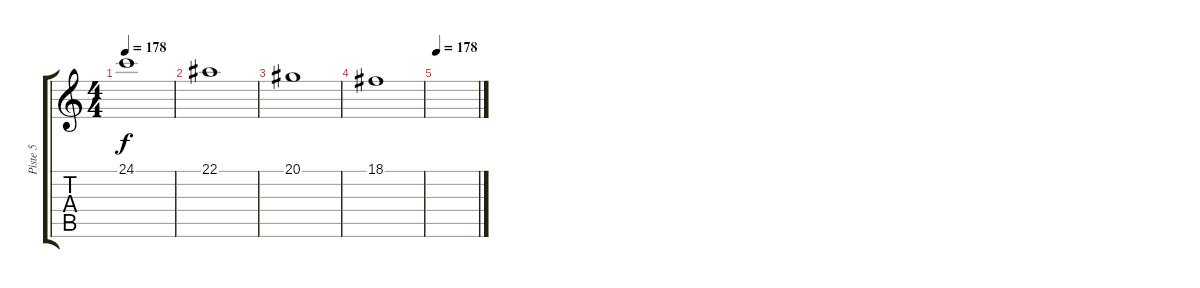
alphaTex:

\track ("Piste 5" "Piste 5") {instrument stringensemble1}
\staff {score tabs}
\tuning (C4 G3 Eb3 Bb2 F2 C2) {hide}
\ts (4 4)
\tempo 178
\clef g2
\ks c
24.1.1{dy f} |
22.1.1 |
20.1.1 |
18.1.1 |
\tempo 178
